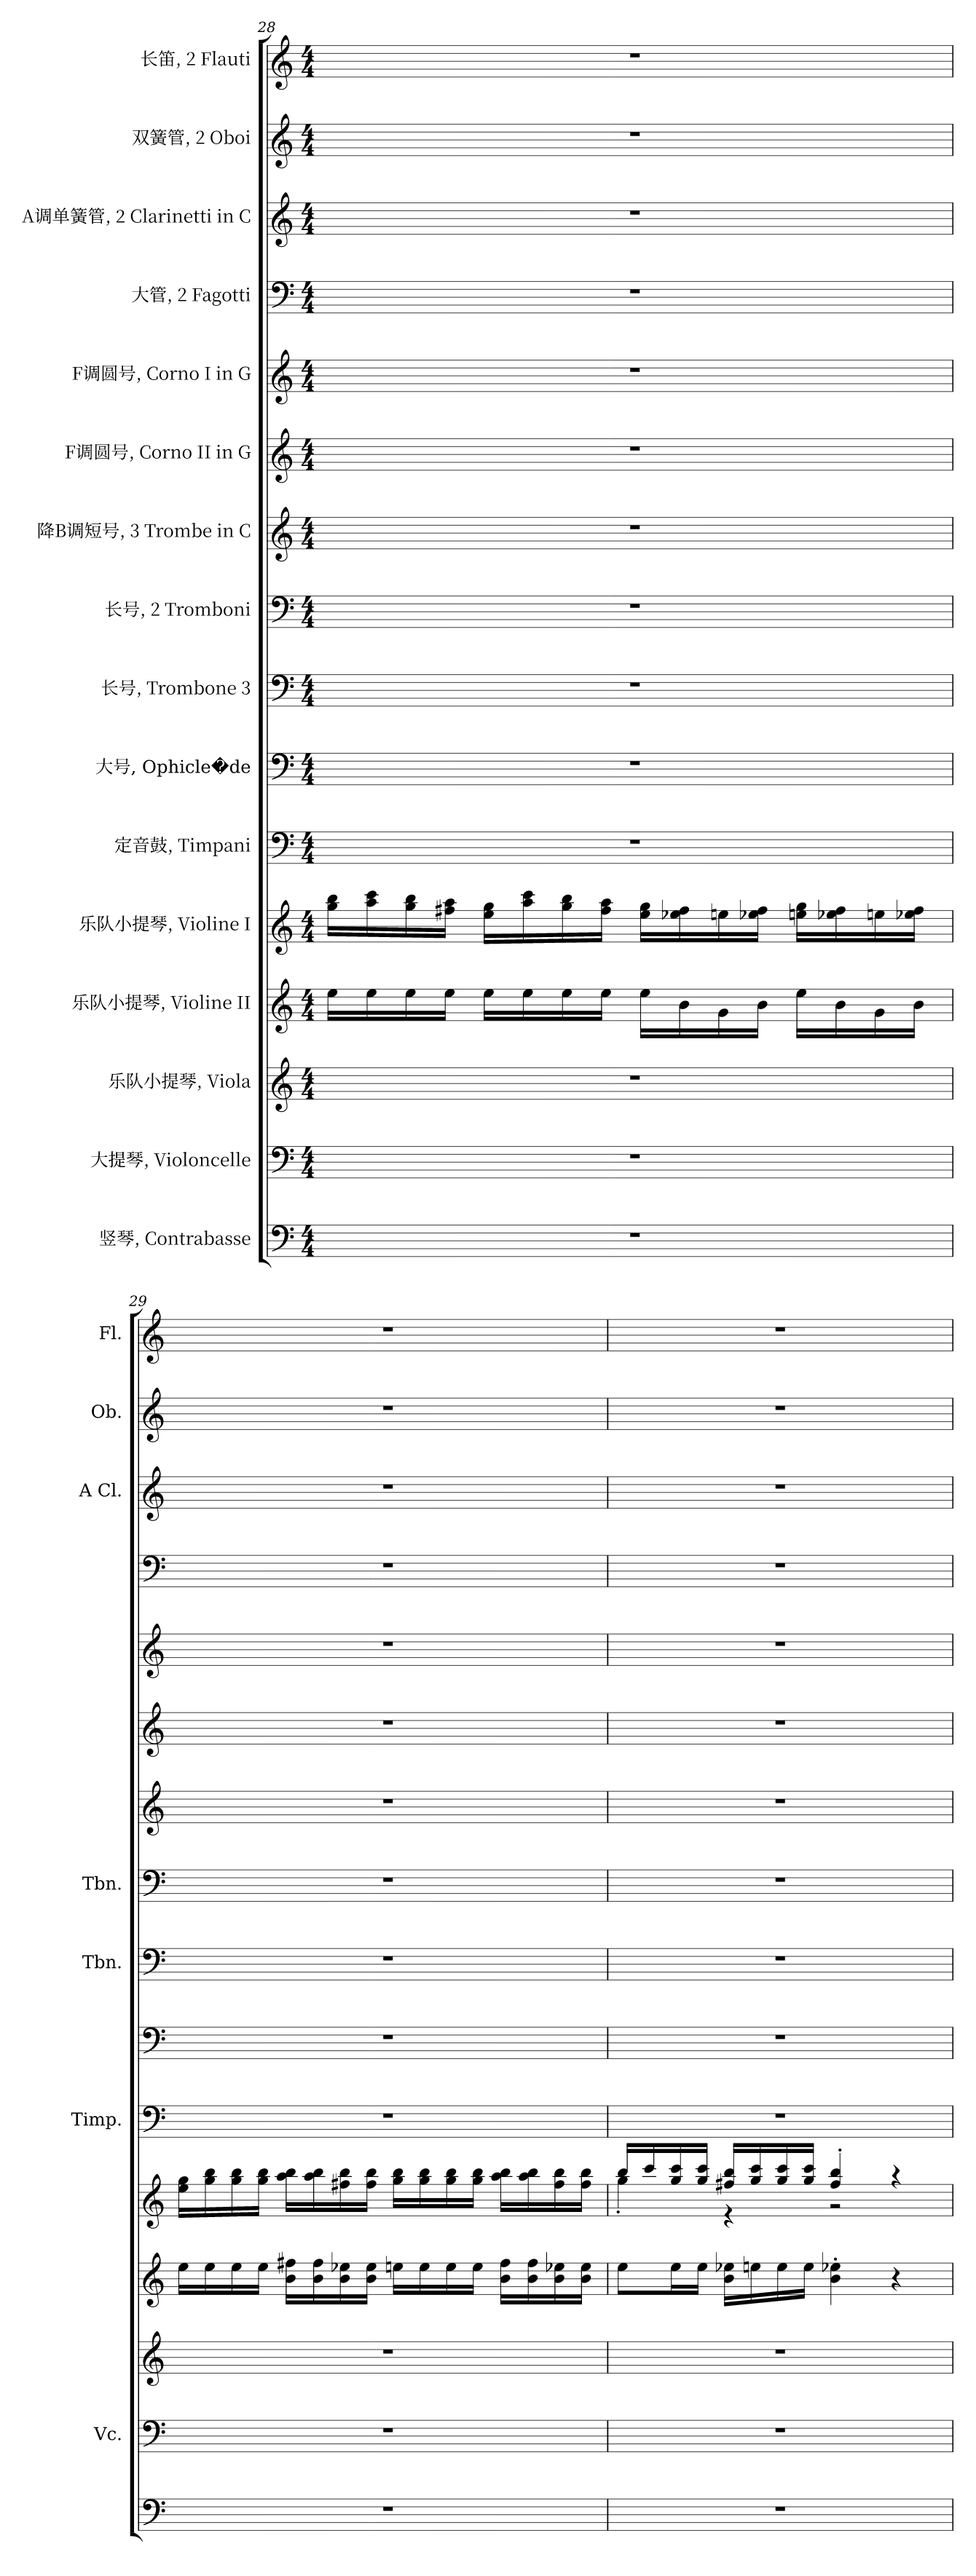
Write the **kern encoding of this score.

**kern	**kern	**kern	**kern	**kern	**kern	**kern	**kern	**kern	**kern	**kern	**kern	**kern	**kern	**kern	**kern
*part16	*part15	*part14	*part13	*part12	*part11	*part10	*part9	*part8	*part7	*part6	*part5	*part4	*part3	*part2	*part1
*staff16	*staff15	*staff14	*staff13	*staff12	*staff11	*staff10	*staff9	*staff8	*staff7	*staff6	*staff5	*staff4	*staff3	*staff2	*staff1
*I"竖琴, Contrabasse	*I"大提琴, Violoncelle	*I"乐队小提琴, Viola	*I"乐队小提琴, Violine II	*I"乐队小提琴, Violine I	*I"定音鼓, Timpani	*I"大号, Ophicle�de	*I"长号, Trombone 3	*I"长号, 2 Tromboni	*I"降B调短号, 3 Trombe in C	*I"F调圆号, Corno II in G	*I"F调圆号, Corno I in G	*I"大管, 2 Fagotti	*I"A调单簧管, 2 Clarinetti in C	*I"双簧管, 2 Oboi	*I"长笛, 2 Flauti
*	*I'Vc.	*	*	*	*I'Timp.	*	*I'Tbn.	*I'Tbn.	*	*	*	*	*I'A Cl.	*I'Ob.	*I'Fl.
!!LO:PB:g=z
*clefF4	*clefF4	*clefG2	*clefG2	*clefG2	*clefF4	*clefF4	*clefF4	*clefF4	*clefG2	*clefG2	*clefG2	*clefF4	*clefG2	*clefG2	*clefG2
*	*	*	*	*	*	*	*	*	*ITrd1c2	*ITrd4c7	*ITrd4c7	*	*ITrd2c3	*	*
*k[]	*k[]	*k[]	*k[]	*k[]	*k[]	*k[]	*k[]	*k[]	*k[b-e-]	*k[b-]	*k[b-]	*k[]	*k[f#c#g#]	*k[]	*k[]
*M4/4	*M4/4	*M4/4	*M4/4	*M4/4	*M4/4	*M4/4	*M4/4	*M4/4	*M4/4	*M4/4	*M4/4	*M4/4	*M4/4	*M4/4	*M4/4
*MM125	*MM125	*MM125	*MM125	*MM125	*MM125	*MM125	*MM125	*MM125	*MM125	*MM125	*MM125	*MM125	*MM125	*MM125	*MM125
=28	=28	=28	=28	=28	=28	=28	=28	=28	=28	=28	=28	=28	=28	=28	=28
1r	1r	1r	16ee\LL	16gg\ 16bb\LL	1r	1r	1r	1r	1r	1r	1r	1r	1r	1r	1r
.	.	.	16ee\	16aa\ 16ccc\	.	.	.	.	.	.	.	.	.	.	.
.	.	.	16ee\	16gg\ 16bb\	.	.	.	.	.	.	.	.	.	.	.
.	.	.	16ee\JJ	16ff#X\ 16aa\JJ	.	.	.	.	.	.	.	.	.	.	.
.	.	.	16ee\LL	16ee\ 16gg\LL	.	.	.	.	.	.	.	.	.	.	.
.	.	.	16ee\	16aa\ 16ccc\	.	.	.	.	.	.	.	.	.	.	.
.	.	.	16ee\	16gg\ 16bb\	.	.	.	.	.	.	.	.	.	.	.
.	.	.	16ee\JJ	16ff#\ 16aa\JJ	.	.	.	.	.	.	.	.	.	.	.
.	.	.	16ee\LL	16ee\ 16gg\LL	.	.	.	.	.	.	.	.	.	.	.
.	.	.	16b\	16ee-X\ 16ff#\	.	.	.	.	.	.	.	.	.	.	.
.	.	.	16g\	16een\	.	.	.	.	.	.	.	.	.	.	.
.	.	.	16b\JJ	16ee-X\ 16ff#\JJ	.	.	.	.	.	.	.	.	.	.	.
.	.	.	16ee\LL	16een\ 16gg\LL	.	.	.	.	.	.	.	.	.	.	.
.	.	.	16b\	16ee-X\ 16ff#\	.	.	.	.	.	.	.	.	.	.	.
.	.	.	16g\	16een\	.	.	.	.	.	.	.	.	.	.	.
.	.	.	16b\JJ	16ee-X\ 16ff#\JJ	.	.	.	.	.	.	.	.	.	.	.
!!LO:PB:g=z
=29	=29	=29	=29	=29	=29	=29	=29	=29	=29	=29	=29	=29	=29	=29	=29
*	*	*	*	*	*	*	*	*	*	*	*	*	*	*	*MM125
1r	1r	1r	16ee\LL	16ee\ 16gg\LL	1r	1r	1r	1r	1r	1r	1r	1r	1r	1r	1r
.	.	.	16ee\	16gg\ 16bb\	.	.	.	.	.	.	.	.	.	.	.
.	.	.	16ee\	16gg\ 16bb\	.	.	.	.	.	.	.	.	.	.	.
.	.	.	16ee\JJ	16gg\ 16bb\JJ	.	.	.	.	.	.	.	.	.	.	.
.	.	.	16b\ 16ff#X\LL	16aa\ 16bb\LL	.	.	.	.	.	.	.	.	.	.	.
.	.	.	16b\ 16ff#\	16aa\ 16bb\	.	.	.	.	.	.	.	.	.	.	.
.	.	.	16b\ 16ee-X\	16ff#X\ 16bb\	.	.	.	.	.	.	.	.	.	.	.
.	.	.	16b\ 16ee-\JJ	16ff#\ 16bb\JJ	.	.	.	.	.	.	.	.	.	.	.
.	.	.	16een\LL	16gg\ 16bb\LL	.	.	.	.	.	.	.	.	.	.	.
.	.	.	16ee\	16gg\ 16bb\	.	.	.	.	.	.	.	.	.	.	.
.	.	.	16ee\	16gg\ 16bb\	.	.	.	.	.	.	.	.	.	.	.
.	.	.	16ee\JJ	16gg\ 16bb\JJ	.	.	.	.	.	.	.	.	.	.	.
.	.	.	16b\ 16ff#\LL	16aa\ 16bb\LL	.	.	.	.	.	.	.	.	.	.	.
.	.	.	16b\ 16ff#\	16aa\ 16bb\	.	.	.	.	.	.	.	.	.	.	.
.	.	.	16b\ 16ee-X\	16ff#\ 16bb\	.	.	.	.	.	.	.	.	.	.	.
.	.	.	16b\ 16ee-\JJ	16ff#\ 16bb\JJ	.	.	.	.	.	.	.	.	.	.	.
=30	=30	=30	=30	=30	=30	=30	=30	=30	=30	=30	=30	=30	=30	=30	=30
*	*	*	*	*	*	*	*	*	*	*	*	*	*	*	*MM121
*	*	*	*	*^	*	*	*	*	*	*	*	*	*	*	*
1r	1r	1r	8ee\L	16bb/LL	4gg'\	1r	1r	1r	1r	1r	1r	1r	1r	1r	1r	1r
.	.	.	.	16ccc/	.	.	.	.	.	.	.	.	.	.	.	.
.	.	.	16ee\L	16gg/ 16ccc/	.	.	.	.	.	.	.	.	.	.	.	.
.	.	.	16ee\JJ	16gg/ 16ccc/JJ	.	.	.	.	.	.	.	.	.	.	.	.
.	.	.	16b\ 16ee-X\LL	16ff#X/ 16bb/LL	4r	.	.	.	.	.	.	.	.	.	.	.
.	.	.	16een\	16gg/ 16ccc/	.	.	.	.	.	.	.	.	.	.	.	.
.	.	.	16ee\	16gg/ 16ccc/	.	.	.	.	.	.	.	.	.	.	.	.
.	.	.	16ee\JJ	16gg/ 16ccc/JJ	.	.	.	.	.	.	.	.	.	.	.	.
.	.	.	4b\' 4ee-X\'	4ff#/' 4bb/'	2r	.	.	.	.	.	.	.	.	.	.	.
.	.	.	4r	4r	.	.	.	.	.	.	.	.	.	.	.	.
*	*	*	*	*v	*v	*	*	*	*	*	*	*	*	*	*	*
=	=	=	=	=	=	=	=	=	=	=	=	=	=	=	=
*-	*-	*-	*-	*-	*-	*-	*-	*-	*-	*-	*-	*-	*-	*-	*-
